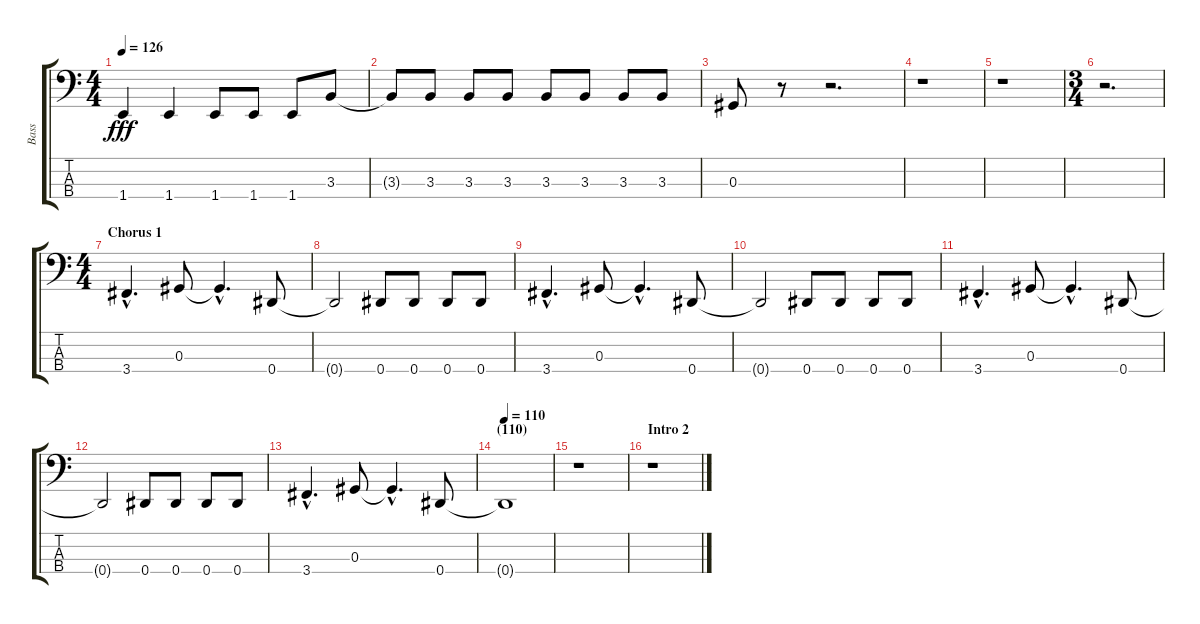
\track ("Bass" "Bass") {instrument electricbasspick}
\staff {score tabs}
\tuning (Gb2 Db2 Ab1 Eb1) {hide}
\ts (4 4)
\tempo 126
\clef f4
\ks c
1.4.4{dy fff} 1.4.4 1.4.8 1.4.8 1.4.8 3.3.8 |
3.3{t}.8 3.3.8 3.3.8 3.3.8 3.3.8 3.3.8 3.3.8 3.3.8 |
0.3.8 r.8 r.2{d} |
r.1 |
r.1 |
\ts (3 4)
r.2{d} |
\ts (4 4)
\section ("" "Chorus 1")
3.4{hac}.4{d} 0.3.8 0.3{hac t}.4{d} 0.4.8 |
0.4{t}.2 0.4.8 0.4.8 0.4.8 0.4.8 |
3.4{hac}.4{d} 0.3.8 0.3{hac t}.4{d} 0.4.8 |
0.4{t}.2 0.4.8 0.4.8 0.4.8 0.4.8 |
3.4{hac}.4{d} 0.3.8 0.3{hac t}.4{d} 0.4.8 |
0.4{t}.2 0.4.8 0.4.8 0.4.8 0.4.8 |
3.4{hac}.4{d} 0.3.8 0.3{hac t}.4{d} 0.4.8 |
\section ("" "(110)")
\tempo 110
0.4{t}.1 |
r.1 |
\section ("" "Intro 2")
r.1
